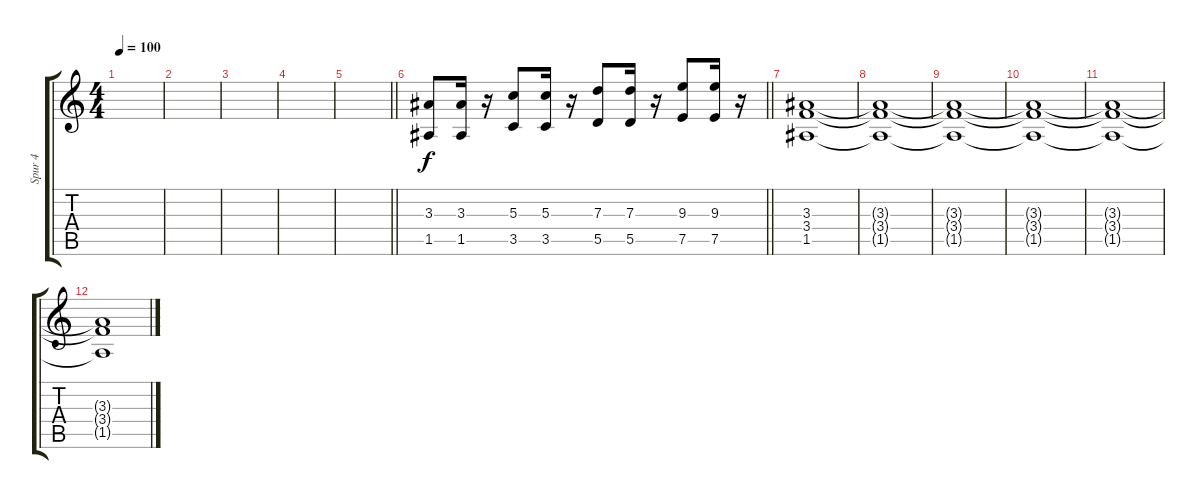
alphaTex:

\track ("Spur 4" "Spur 4") {instrument overdrivenguitar}
\staff {score tabs}
\tuning (E4 B3 G3 D3 A2 E2) {hide}
\ts (4 4)
\tempo 100
\clef g2
\ks c
|
|
|
|
\barLineRight lightlight
|
\barLineRight lightlight
(3.3 1.5).8 (3.3 1.5).16 r.16 (5.3 3.5).8 (5.3 3.5).16 r.16 (7.3 5.5).8 (7.3 5.5).16 r.16 (9.3 7.5).8 (9.3 7.5).16 r.16 |
(3.3 3.4 1.5).1 |
(3.3{t} 3.4{t} 1.5{t}).1 |
(3.3{t} 3.4{t} 1.5{t}).1 |
(3.3{t} 3.4{t} 1.5{t}).1 |
(3.3{t} 3.4{t} 1.5{t}).1 |
(3.3{t} 3.4{t} 1.5{t}).1
